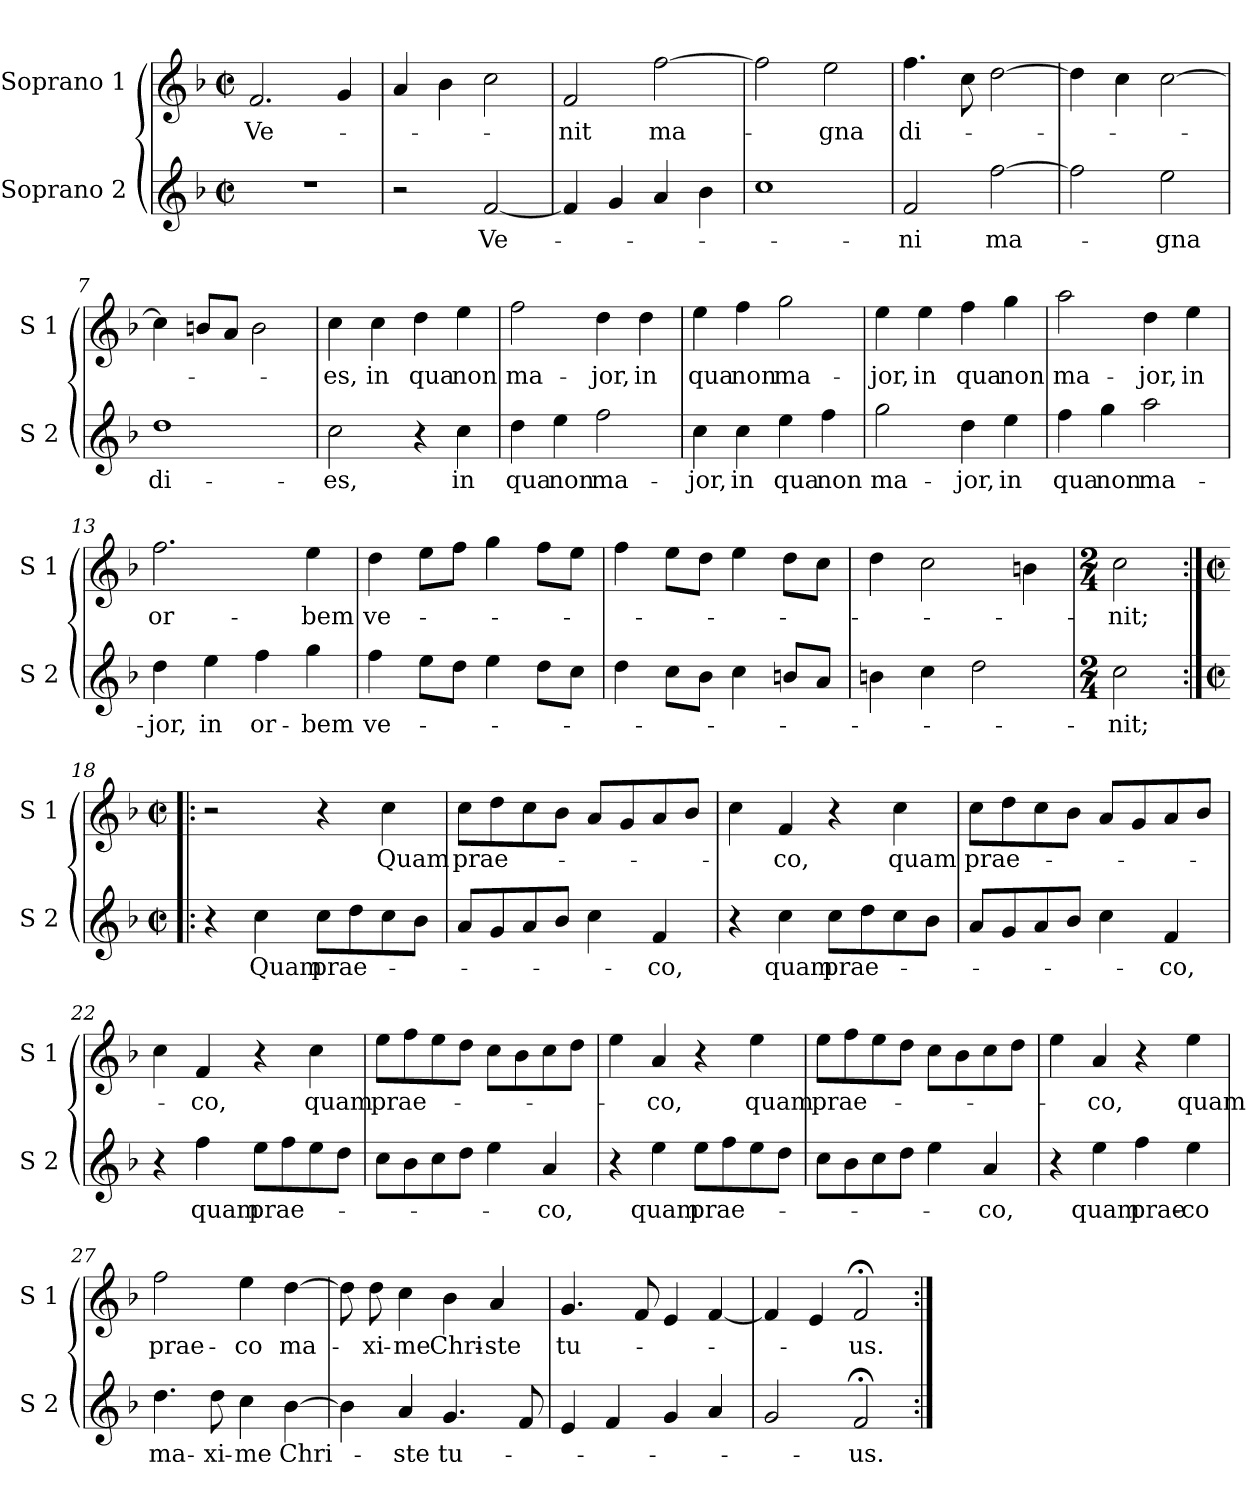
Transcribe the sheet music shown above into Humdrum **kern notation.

**kern	**text	**kern	**text
*part2	*part2	*part1	*part1
*staff2	*staff2	*staff1	*staff1
*I"Soprano 2	*	*I"Soprano 1	*
*I'S 2	*	*I'S 1	*
*clefG2	*	*clefG2	*
*k[b-]	*	*k[b-]	*
*F:	*	*F:	*
*M2/2	*	*M2/2	*
*met(c|)	*	*met(c|)	*
=1	=1	=1	=1
!	!	!	!LO:LY:b
1r	.	2.f/	Ve-
.	.	4g/	.
=2	=2	=2	=2
2r	.	4a/	.
.	.	4b-\	.
!	!LO:LY:b	!	!
[2f/	Ve-	2cc\	.
=3	=3	=3	=3
!	!	!	!LO:LY:b
4f/]	.	2f/	-nit
4g/	.	.	.
!	!	!	!LO:LY:b
4a/	.	[2ff\	ma-
4b-\	.	.	.
=4	=4	=4	=4
1cc	.	2ff\]	.
!	!	!	!LO:LY:b
.	.	2ee\	-gna
!!LO:LB:g=z
=5	=5	=5	=5
!	!LO:LY:b	!	!LO:LY:b
2f/	-ni	4.ff\	di-
.	.	8cc\	.
!	!LO:LY:b	!	!
[2ff\	ma-	[2dd\	.
=6	=6	=6	=6
2ff\]	.	4dd\]	.
.	.	4cc\	.
!	!LO:LY:b	!	!
2ee\	-gna	[2cc\	.
=7	=7	=7	=7
!	!LO:LY:b	!	!
1dd	di-	4cc\]	.
.	.	8bn/L	.
.	.	8a/J	.
.	.	2b\	.
=8	=8	=8	=8
!	!LO:LY:b	!	!LO:LY:b
2cc\	-es,	4cc\	-es,
!	!	!	!LO:LY:b
.	.	4cc\	in
!	!	!	!LO:LY:b
4r	.	4dd\	qua
!	!LO:LY:b	!	!LO:LY:b
4cc\	in	4ee\	non
=9	=9	=9	=9
!	!LO:LY:b	!	!LO:LY:b
4dd\	qua	2ff\	ma-
!	!LO:LY:b	!	!
4ee\	non	.	.
!	!LO:LY:b	!	!LO:LY:b
2ff\	ma-	4dd\	-jor,
!	!	!	!LO:LY:b
.	.	4dd\	in
!!LO:LB:g=z
=10	=10	=10	=10
!	!LO:LY:b	!	!LO:LY:b
4cc\	-jor,	4ee\	qua
!	!LO:LY:b	!	!LO:LY:b
4cc\	in	4ff\	non
!	!LO:LY:b	!	!LO:LY:b
4ee\	qua	2gg\	ma-
!	!LO:LY:b	!	!
4ff\	non	.	.
=11	=11	=11	=11
!	!LO:LY:b	!	!LO:LY:b
2gg\	ma-	4ee\	-jor,
!	!	!	!LO:LY:b
.	.	4ee\	in
!	!LO:LY:b	!	!LO:LY:b
4dd\	-jor,	4ff\	qua
!	!LO:LY:b	!	!LO:LY:b
4ee\	in	4gg\	non
=12	=12	=12	=12
!	!LO:LY:b	!	!LO:LY:b
4ff\	qua	2aa\	ma-
!	!LO:LY:b	!	!
4gg\	non	.	.
!	!LO:LY:b	!	!LO:LY:b
2aa\	ma-	4dd\	-jor,
!	!	!	!LO:LY:b
.	.	4ee\	in
=13	=13	=13	=13
!	!LO:LY:b	!	!LO:LY:b
4dd\	-jor,	2.ff\	or-
!	!LO:LY:b	!	!
4ee\	in	.	.
!	!LO:LY:b	!	!
4ff\	or-	.	.
!	!LO:LY:b	!	!LO:LY:b
4gg\	-bem	4ee\	-bem
=14	=14	=14	=14
!	!LO:LY:b	!	!LO:LY:b
4ff\	ve-	4dd\	ve-
8ee\L	.	8ee\L	.
8dd\J	.	8ff\J	.
4ee\	.	4gg\	.
8dd\L	.	8ff\L	.
8cc\J	.	8ee\J	.
!!LO:LB:g=z
=15	=15	=15	=15
4dd\	.	4ff\	.
8cc\L	.	8ee\L	.
8b-\J	.	8dd\J	.
4cc\	.	4ee\	.
8bn/L	.	8dd\L	.
8a/J	.	8cc\J	.
=16	=16	=16	=16
4bn\	.	4dd\	.
4cc\	.	2cc\	.
2dd\	.	.	.
.	.	4bn\	.
=17	=17	=17	=17
*M2/4	*	*M2/4	*
!	!LO:LY:b	!	!LO:LY:b
2cc\	-nit;	2cc\	-nit;
=18:|!|:	=18:|!|:	=18:|!|:	=18:|!|:
*M2/2	*	*M2/2	*
*met(c|)	*	*met(c|)	*
4r	.	2r	.
!	!LO:LY:b	!	!
4cc\	Quam	.	.
!	!LO:LY:b	!	!
8cc\L	prae-	4r	.
8dd\	.	.	.
!	!	!	!LO:LY:b
8cc\	.	4cc\	Quam
8b-\J	.	.	.
!!LO:PB:g=z
=19	=19	=19	=19
!	!	!	!LO:LY:b
8a/L	.	8cc\L	prae-
8g/	.	8dd\	.
8a/	.	8cc\	.
8b-/J	.	8b-\J	.
4cc\	.	8a/L	.
.	.	8g/	.
!	!LO:LY:b	!	!
4f/	-co,	8a/	.
.	.	8b-/J	.
=20	=20	=20	=20
4r	.	4cc\	.
!	!LO:LY:b	!	!LO:LY:b
4cc\	quam	4f/	-co,
!	!LO:LY:b	!	!
8cc\L	prae-	4r	.
8dd\	.	.	.
!	!	!	!LO:LY:b
8cc\	.	4cc\	quam
8b-\J	.	.	.
=21	=21	=21	=21
!	!	!	!LO:LY:b
8a/L	.	8cc\L	prae-
8g/	.	8dd\	.
8a/	.	8cc\	.
8b-/J	.	8b-\J	.
4cc\	.	8a/L	.
.	.	8g/	.
!	!LO:LY:b	!	!
4f/	-co,	8a/	.
.	.	8b-/J	.
=22	=22	=22	=22
4r	.	4cc\	.
!	!LO:LY:b	!	!LO:LY:b
4ff\	quam	4f/	-co,
!	!LO:LY:b	!	!
8ee\L	prae-	4r	.
8ff\	.	.	.
!	!	!	!LO:LY:b
8ee\	.	4cc\	quam
8dd\J	.	.	.
!!LO:LB:g=z
=23	=23	=23	=23
!	!	!	!LO:LY:b
8cc\L	.	8ee\L	prae-
8b-\	.	8ff\	.
8cc\	.	8ee\	.
8dd\J	.	8dd\J	.
4ee\	.	8cc\L	.
.	.	8b-\	.
!	!LO:LY:b	!	!
4a/	-co,	8cc\	.
.	.	8dd\J	.
=24	=24	=24	=24
4r	.	4ee\	.
!	!LO:LY:b	!	!LO:LY:b
4ee\	quam	4a/	-co,
!	!LO:LY:b	!	!
8ee\L	prae-	4r	.
8ff\	.	.	.
!	!	!	!LO:LY:b
8ee\	.	4ee\	quam
8dd\J	.	.	.
=25	=25	=25	=25
!	!	!	!LO:LY:b
8cc\L	.	8ee\L	prae-
8b-\	.	8ff\	.
8cc\	.	8ee\	.
8dd\J	.	8dd\J	.
4ee\	.	8cc\L	.
.	.	8b-\	.
!	!LO:LY:b	!	!
4a/	-co,	8cc\	.
.	.	8dd\J	.
=26	=26	=26	=26
4r	.	4ee\	.
!	!LO:LY:b	!	!LO:LY:b
4ee\	quam	4a/	-co,
!	!LO:LY:b	!	!
4ff\	prae-	4r	.
!	!LO:LY:b	!	!LO:LY:b
4ee\	-co	4ee\	quam
!!LO:LB:g=z
=27	=27	=27	=27
!	!LO:LY:b	!	!LO:LY:b
4.dd\	ma-	2ff\	prae-
!	!LO:LY:b	!	!
8dd\	-xi-	.	.
!	!LO:LY:b	!	!LO:LY:b
4cc\	-me	4ee\	-co
!	!LO:LY:b	!	!LO:LY:b
[4b-\	Chri-	[4dd\	ma-
=28	=28	=28	=28
4b-\]	.	8dd\]	.
!	!	!	!LO:LY:b
.	.	8dd\	-xi-
!	!LO:LY:b	!	!LO:LY:b
4a/	-ste	4cc\	-me
!	!LO:LY:b	!	!LO:LY:b
4.g/	tu-	4b-\	Chri-
!	!	!	!LO:LY:b
.	.	4a/	-ste
8f/	.	.	.
=29	=29	=29	=29
!	!	!	!LO:LY:b
4e/	.	4.g/	tu-
4f/	.	.	.
.	.	8f/	.
4g/	.	4e/	.
4a/	.	[4f/	.
=30	=30	=30	=30
2g/	.	4f/]	.
.	.	4e/	.
!	!LO:LY:b	!	!LO:LY:b
2f;</	-us.	2f;</	-us.
=:|!	=:|!	=:|!	=:|!
*-	*-	*-	*-
